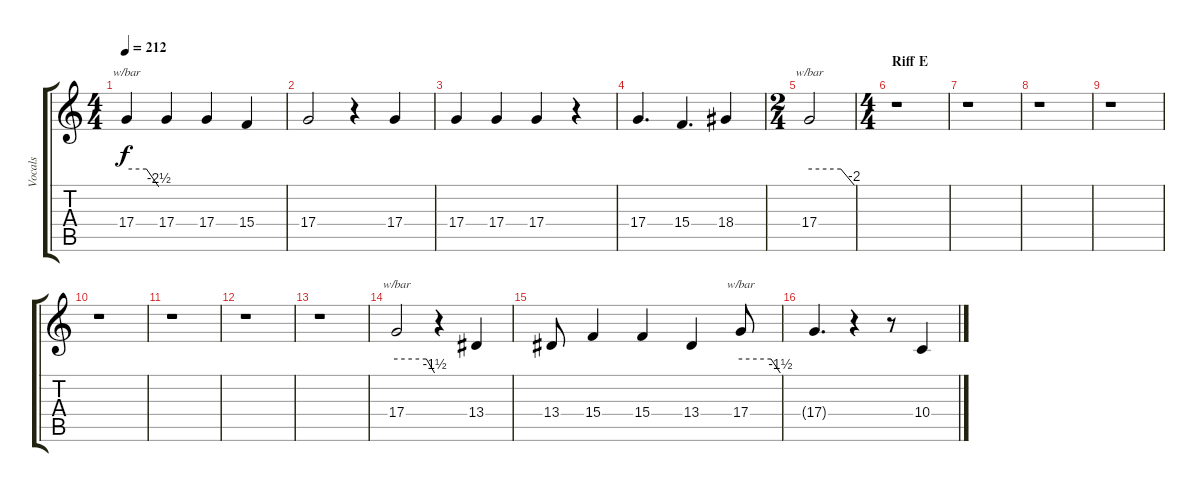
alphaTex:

\track ("Vocals" "Vocals") {instrument viola}
\staff {score tabs}
\tuning (E4 B3 G3 D3 A2 E2) {hide}
\ts (4 4)
\tempo 212
\clef g2
\ks c
17.4.4{tbe (custom default 0 0 37 0 60 -10) dy f} 17.4.4 17.4.4 15.4.4 |
17.4.2 r.4 17.4.4 |
17.4.4 17.4.4 17.4.4 r.4 |
17.4.4{d} 15.4.4{d} 18.4.4 |
\ts (2 4)
17.4.2{tbe (custom default 0 0 42 0 60 -8)} |
\ts (4 4)
\section ("" "Riff E")
r.1 |
r.1 |
r.1 |
r.1 |
r.1 |
r.1 |
r.1 |
r.1 |
17.4.2{tbe (custom default 0 0 47 0 60 -6)} r.4 13.4.4 |
13.4.8 15.4.4 15.4.4 13.4.4 17.4.8{tbe (custom default 0 0 46 0 60 -6)} |
17.4{t}.4{d} r.4 r.8 10.4.4
